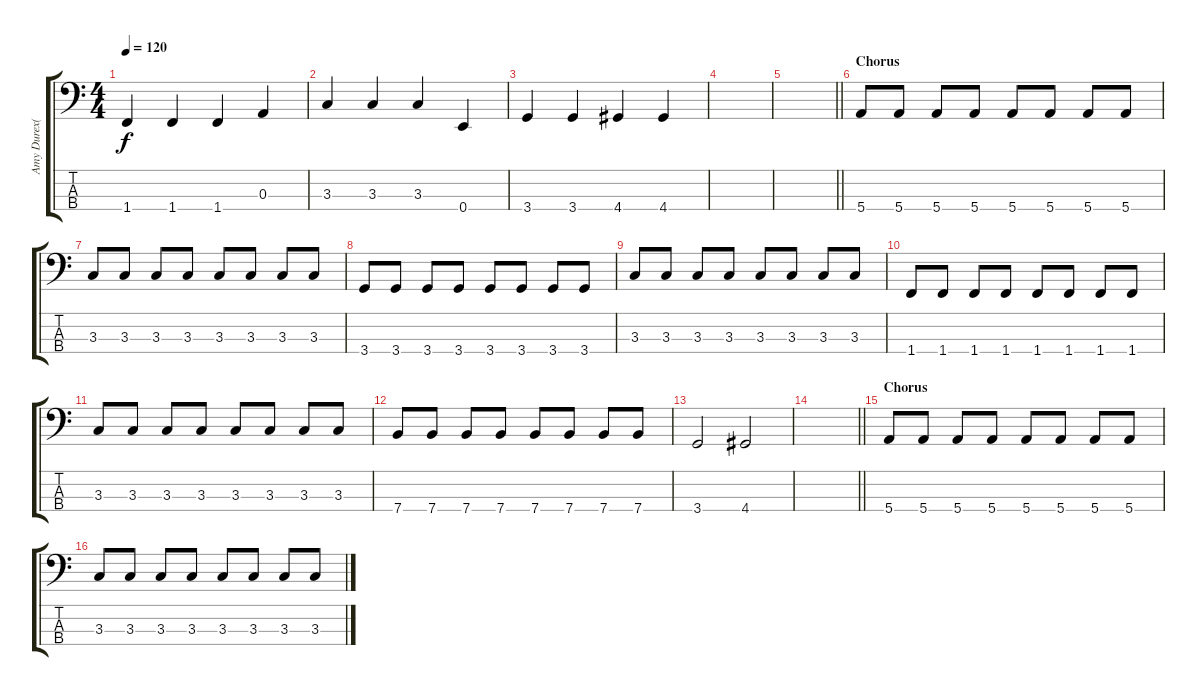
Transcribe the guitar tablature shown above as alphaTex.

\track ("Amy Durex(Bass)" "Amy Durex(") {instrument electricbassfinger}
\staff {score tabs}
\tuning (G2 D2 A1 E1) {hide}
\ts (4 4)
\tempo 120
\clef f4
\ks c
1.4.4{dy f} 1.4.4 1.4.4 0.3.4 |
3.3.4 3.3.4 3.3.4 0.4.4 |
3.4.4 3.4.4 4.4.4 4.4.4 |
|
\barLineRight lightlight
|
\section ("" "Chorus")
5.4.8 5.4.8 5.4.8 5.4.8 5.4.8 5.4.8 5.4.8 5.4.8 |
3.3.8 3.3.8 3.3.8 3.3.8 3.3.8 3.3.8 3.3.8 3.3.8 |
3.4.8 3.4.8 3.4.8 3.4.8 3.4.8 3.4.8 3.4.8 3.4.8 |
3.3.8 3.3.8 3.3.8 3.3.8 3.3.8 3.3.8 3.3.8 3.3.8 |
1.4.8 1.4.8 1.4.8 1.4.8 1.4.8 1.4.8 1.4.8 1.4.8 |
3.3.8 3.3.8 3.3.8 3.3.8 3.3.8 3.3.8 3.3.8 3.3.8 |
7.4.8 7.4.8 7.4.8 7.4.8 7.4.8 7.4.8 7.4.8 7.4.8 |
3.4.2 4.4.2 |
\barLineRight lightlight
|
\section ("" "Chorus")
5.4.8 5.4.8 5.4.8 5.4.8 5.4.8 5.4.8 5.4.8 5.4.8 |
3.3.8 3.3.8 3.3.8 3.3.8 3.3.8 3.3.8 3.3.8 3.3.8
